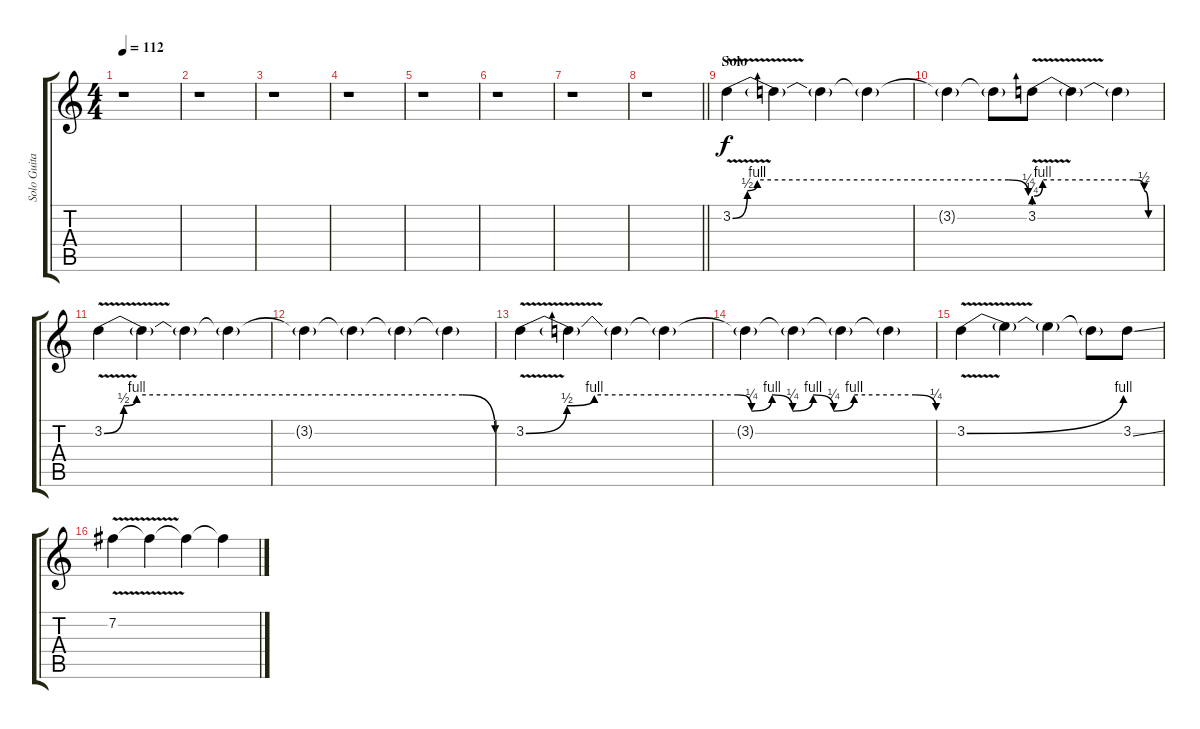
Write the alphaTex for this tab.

\track ("Solo Guitar 3" "Solo Guita") {instrument distortionguitar}
\staff {score tabs}
\tuning (E4 B3 G3 D3 A2 E2) {hide}
\ts (4 4)
\tempo 112
\clef g2
\ks c
r.1{dy f} |
r.1 |
r.1 |
r.1 |
r.1 |
r.1 |
r.1 |
\barLineRight lightlight
r.1 |
\section ("" "Solo")
3.2{be (custom 0 0 3 2 5 4 56 4 60 1) v}.4 3.2{t}.4 3.2{t}.4 3.2{t}.4 |
3.2{t}.4 3.2{t}.8 3.2{be (custom 0 1 4 4 46 4 51 2 53 0 60 0) v}.8 3.2{t}.4 3.2{t}.4 |
3.2{be (custom 0 0 3 2 5 4 55 4 60 0) v}.4 3.2{t}.4 3.2{t}.4 3.2{t}.4 |
3.2{t}.4 3.2{t}.4 3.2{t}.4 3.2{t}.4 |
3.2{be (custom 0 0 6 2 10 4 31 4 33 1 36 4 39 1 42 4 45 1 48 4 57 4 60 1) v}.4 3.2{t}.4 3.2{t}.4 3.2{t}.4 |
3.2{t}.4 3.2{t}.4 3.2{t}.4 3.2{t}.4 |
3.2{be (bend 0 0 60 4) v}.4 3.2{t}.4 3.2{t}.4 3.2{t}.8 3.2{ss}.8 |
7.2{v}.4 7.2{t}.4 7.2{t}.4 7.2{t}.4
